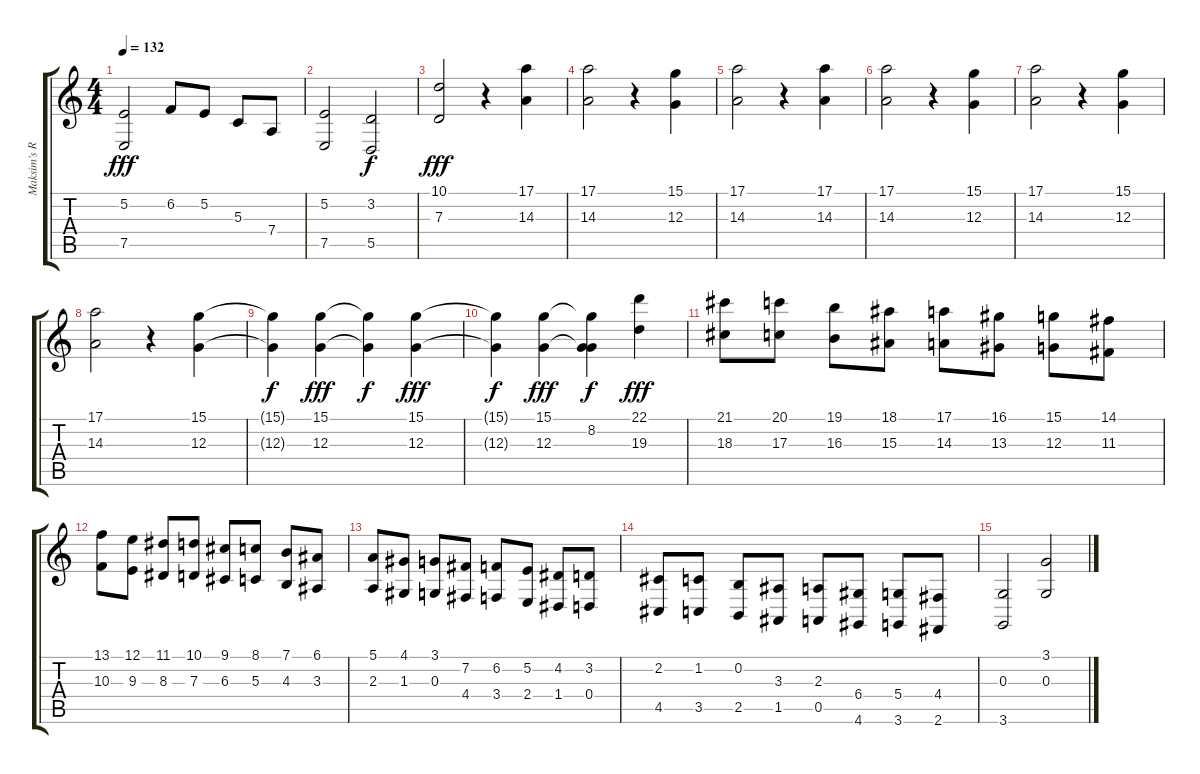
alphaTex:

\track ("Maksim's Right Hand" "Maksim's R") {instrument acousticgrandpiano}
\staff {score tabs}
\tuning (E4 B3 G3 D3 A2 E2) {hide}
\ts (4 4)
\tempo 132
\clef g2
\ks c
(5.2 7.5).2{dy fff} 6.2.8 5.2.8 5.3.8 7.4.8 |
(5.2 7.5).2 (3.2 5.5).2{dy f} |
(10.1 7.3).2{dy fff} r.4 (17.1 14.3).4 |
(17.1 14.3).2 r.4 (15.1 12.3).4 |
(17.1 14.3).2 r.4 (17.1 14.3).4 |
(17.1 14.3).2 r.4 (15.1 12.3).4 |
(17.1 14.3).2 r.4 (15.1 12.3).4 |
(17.1 14.3).2 r.4 (15.1 12.3).4 |
(15.1{t} 12.3{t}).4{dy f} (15.1 12.3).4{dy fff} (15.1{t} 12.3{t}).4{dy f} (15.1 12.3).4{dy fff} |
(15.1{t} 12.3{t}).4{dy f} (15.1 12.3).4{dy fff} (15.1{t} 8.2 12.3{t}).4{dy f} (22.1 19.3).4{dy fff} |
(21.1 18.3).8 (20.1 17.3).8 (19.1 16.3).8 (18.1 15.3).8 (17.1 14.3).8 (16.1 13.3).8 (15.1 12.3).8 (14.1 11.3).8 |
(13.1 10.3).8 (12.1 9.3).8 (11.1 8.3).8 (10.1 7.3).8 (9.1 6.3).8 (8.1 5.3).8 (7.1 4.3).8 (6.1 3.3).8 |
(5.1 2.3).8 (4.1 1.3).8 (3.1 0.3).8 (7.2 4.4).8 (6.2 3.4).8 (5.2 2.4).8 (4.2 1.4).8 (3.2 0.4).8 |
(2.2 4.5).8 (1.2 3.5).8 (0.2 2.5).8 (3.3 1.5).8 (2.3 0.5).8 (6.4 4.6).8 (5.4 3.6).8 (4.4 2.6).8 |
(0.3 3.6).2 (3.1 0.3).2
